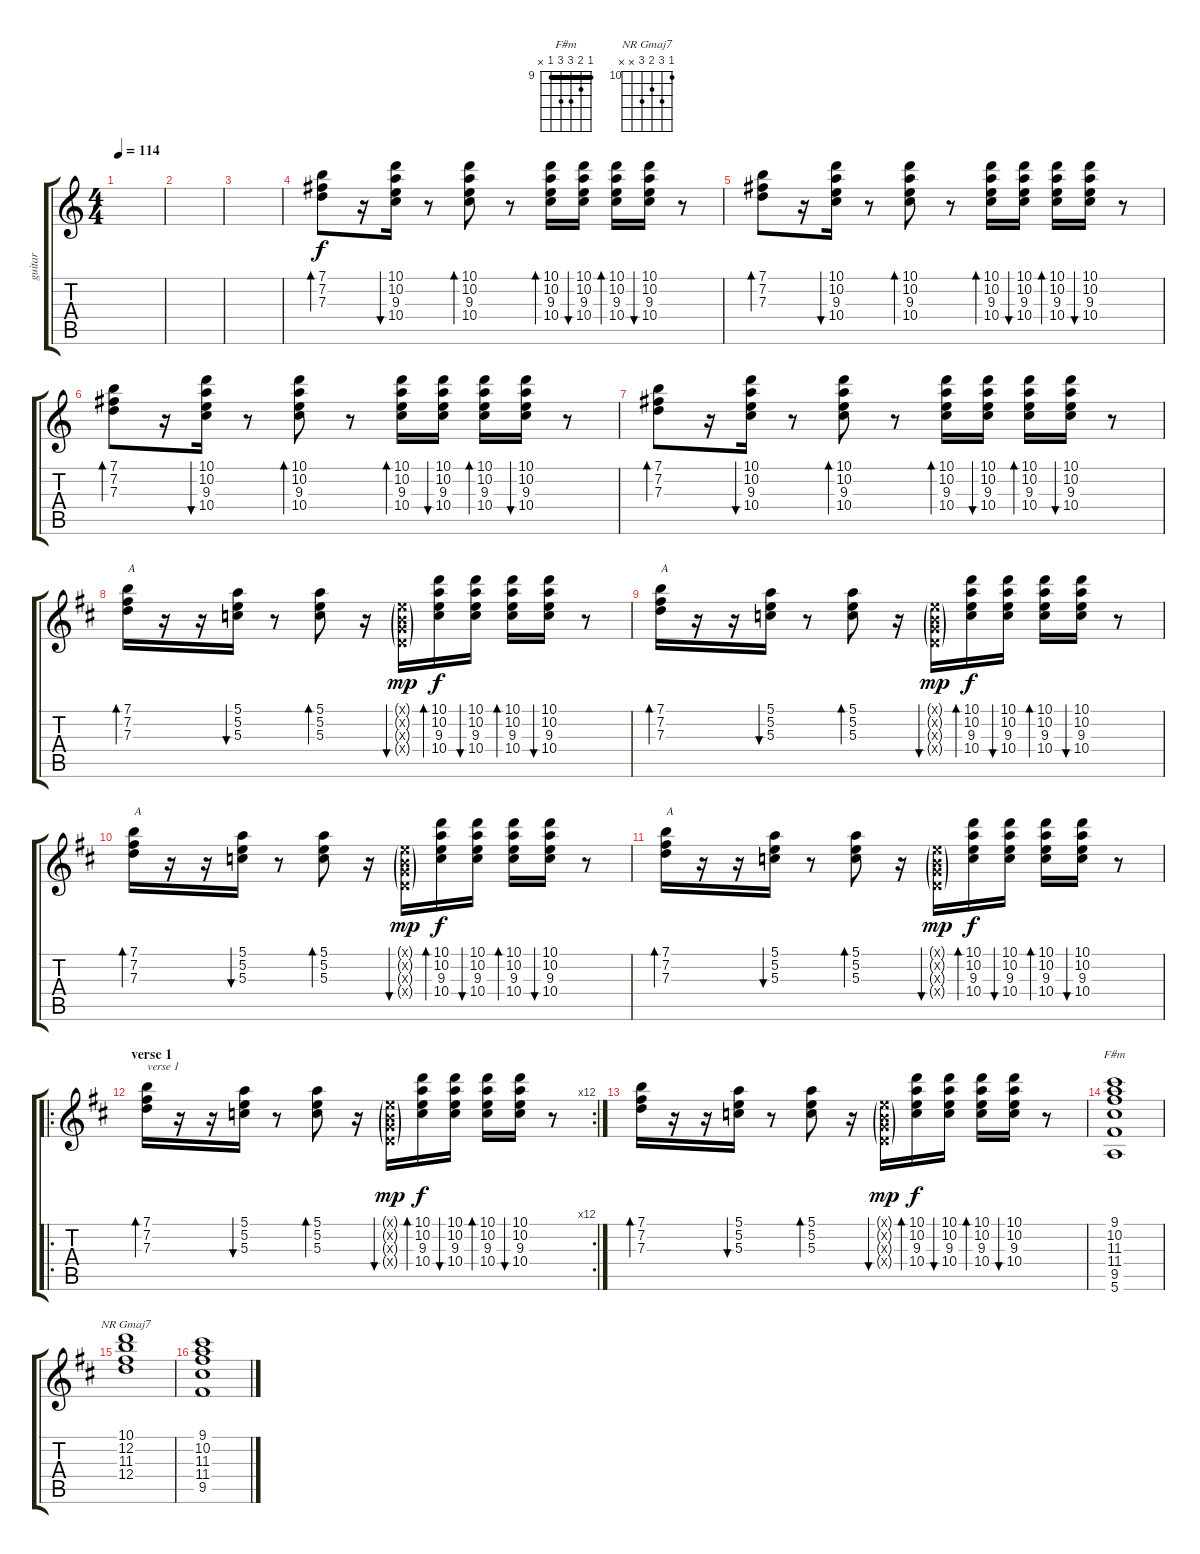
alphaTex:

\track ("guitar" "guitar") {instrument electricguitarclean}
\staff {score tabs}
\tuning (E4 B3 G3 D3 A2 E2) {hide}
\chord ("F#m" 9 10 11 11 9 x) {firstfret 9 barre 9}
\chord ("NR Gmaj7" 10 12 11 12 x x) {firstfret 10}
\ts (4 4)
\tempo 114
\clef g2
\ks c
|
|
|
(7.1 7.2 7.3).8{bd 30} r.16 (10.1 10.2 9.3 10.4).16{bu 30} r.8 (10.1 10.2 9.3 10.4).8{bd 30} r.8 (10.1 10.2 9.3 10.4).16{bd 30} (10.1 10.2 9.3 10.4).16{bu 30} (10.1 10.2 9.3 10.4).16{bd 30} (10.1 10.2 9.3 10.4).16{bu 30} r.8 |
(7.1 7.2 7.3).8{bd 30} r.16 (10.1 10.2 9.3 10.4).16{bu 30} r.8 (10.1 10.2 9.3 10.4).8{bd 30} r.8 (10.1 10.2 9.3 10.4).16{bd 30} (10.1 10.2 9.3 10.4).16{bu 30} (10.1 10.2 9.3 10.4).16{bd 30} (10.1 10.2 9.3 10.4).16{bu 30} r.8 |
(7.1 7.2 7.3).8{bd 30} r.16 (10.1 10.2 9.3 10.4).16{bu 30} r.8 (10.1 10.2 9.3 10.4).8{bd 30} r.8 (10.1 10.2 9.3 10.4).16{bd 30} (10.1 10.2 9.3 10.4).16{bu 30} (10.1 10.2 9.3 10.4).16{bd 30} (10.1 10.2 9.3 10.4).16{bu 30} r.8 |
(7.1 7.2 7.3).8{bd 30} r.16 (10.1 10.2 9.3 10.4).16{bu 30} r.8 (10.1 10.2 9.3 10.4).8{bd 30} r.8 (10.1 10.2 9.3 10.4).16{bd 30} (10.1 10.2 9.3 10.4).16{bu 30} (10.1 10.2 9.3 10.4).16{bd 30} (10.1 10.2 9.3 10.4).16{bu 30} r.8 |
\ks d
(7.1 7.2 7.3).16{bd 30 txt "A"} r.16 r.16 (5.1 5.2 5.3).16{bu 30} r.8 (5.1 5.2 5.3).8{bd 30} r.16 (0.1{g x} 0.2{g x} 0.3{g x} 0.4{g x}).16{bu 30 dy mp} (10.1 10.2 9.3 10.4).16{bd 30 dy f} (10.1 10.2 9.3 10.4).16{bu 30} (10.1 10.2 9.3 10.4).16{bd 30} (10.1 10.2 9.3 10.4).16{bu 30} r.8 |
(7.1 7.2 7.3).16{bd 30 txt "A"} r.16 r.16 (5.1 5.2 5.3).16{bu 30} r.8 (5.1 5.2 5.3).8{bd 30} r.16 (0.1{g x} 0.2{g x} 0.3{g x} 0.4{g x}).16{bu 30 dy mp} (10.1 10.2 9.3 10.4).16{bd 30 dy f} (10.1 10.2 9.3 10.4).16{bu 30} (10.1 10.2 9.3 10.4).16{bd 30} (10.1 10.2 9.3 10.4).16{bu 30} r.8 |
(7.1 7.2 7.3).16{bd 30 txt "A"} r.16 r.16 (5.1 5.2 5.3).16{bu 30} r.8 (5.1 5.2 5.3).8{bd 30} r.16 (0.1{g x} 0.2{g x} 0.3{g x} 0.4{g x}).16{bu 30 dy mp} (10.1 10.2 9.3 10.4).16{bd 30 dy f} (10.1 10.2 9.3 10.4).16{bu 30} (10.1 10.2 9.3 10.4).16{bd 30} (10.1 10.2 9.3 10.4).16{bu 30} r.8 |
(7.1 7.2 7.3).16{bd 30 txt "A"} r.16 r.16 (5.1 5.2 5.3).16{bu 30} r.8 (5.1 5.2 5.3).8{bd 30} r.16 (0.1{g x} 0.2{g x} 0.3{g x} 0.4{g x}).16{bu 30 dy mp} (10.1 10.2 9.3 10.4).16{bd 30 dy f} (10.1 10.2 9.3 10.4).16{bu 30} (10.1 10.2 9.3 10.4).16{bd 30} (10.1 10.2 9.3 10.4).16{bu 30} r.8 |
\ro
\rc 12
\section ("" "verse 1")
(7.1 7.2 7.3).16{bd 30 txt "verse 1"} r.16 r.16 (5.1 5.2 5.3).16{bu 30} r.8 (5.1 5.2 5.3).8{bd 30} r.16 (0.1{g x} 0.2{g x} 0.3{g x} 0.4{g x}).16{bu 30 dy mp} (10.1 10.2 9.3 10.4).16{bd 30 dy f} (10.1 10.2 9.3 10.4).16{bu 30} (10.1 10.2 9.3 10.4).16{bd 30} (10.1 10.2 9.3 10.4).16{bu 30} r.8 |
(7.1 7.2 7.3).16{bd 30} r.16 r.16 (5.1 5.2 5.3).16{bu 30} r.8 (5.1 5.2 5.3).8{bd 30} r.16 (0.1{g x} 0.2{g x} 0.3{g x} 0.4{g x}).16{bu 30 dy mp} (10.1 10.2 9.3 10.4).16{bd 30 dy f} (10.1 10.2 9.3 10.4).16{bu 30} (10.1 10.2 9.3 10.4).16{bd 30} (10.1 10.2 9.3 10.4).16{bu 30} r.8 |
(9.1 10.2 11.3 11.4 9.5 5.6).1{ch "F#m"} |
(10.1 12.2 11.3 12.4).1{ch "NR Gmaj7"} |
(9.1 10.2 11.3 11.4 9.5).1
